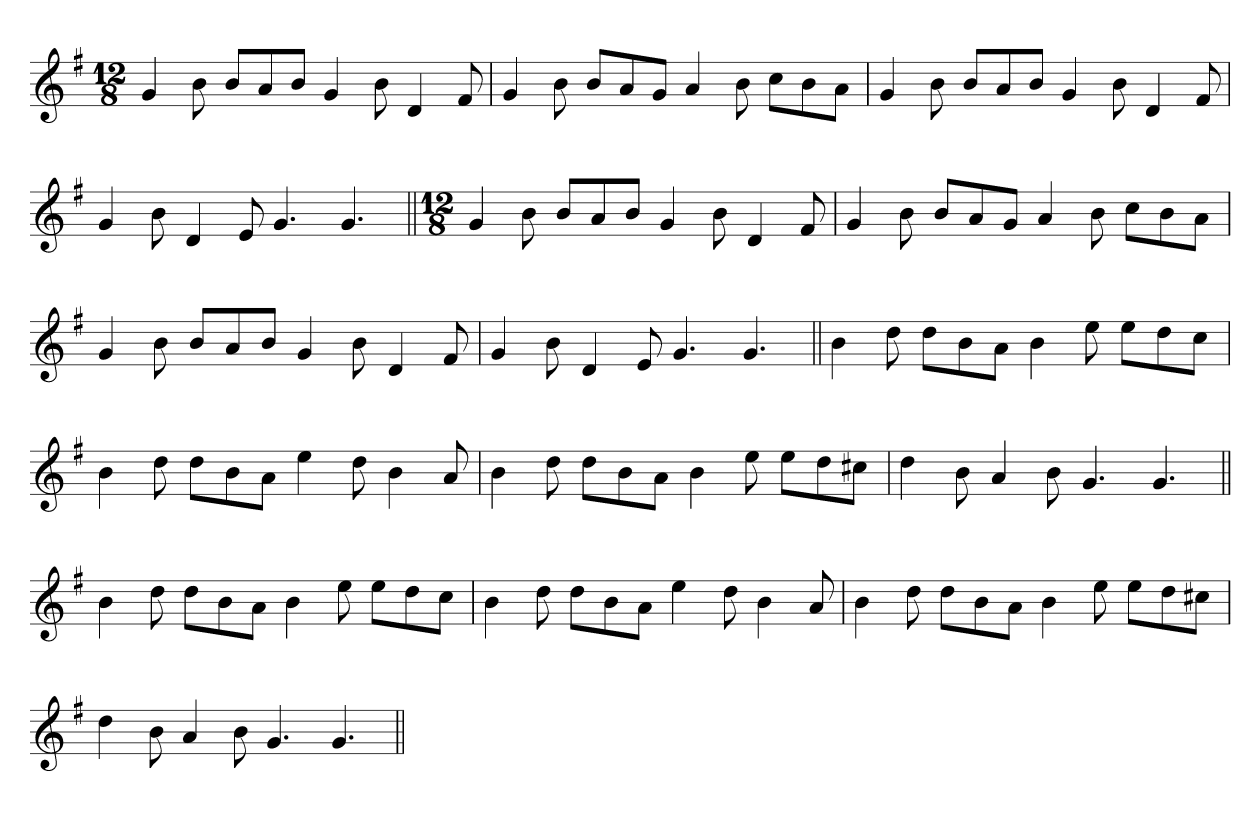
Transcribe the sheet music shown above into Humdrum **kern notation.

**kern
*part1
*staff1
*clefG2
*k[f#]
*G:
*M12/8
=1
4g
8b
8bL
8a
8bJ
4g
8b
4d
8f#
=
4g
8b
8bL
8a
8gJ
4a
8b
8ccL
8b
8aJ
=
4g
8b
8bL
8a
8bJ
4g
8b
4d
8f#
=
4g
8b
4d
8e
4.g
4.g
=||
*M12/8
4g
8b
8bL
8a
8bJ
4g
8b
4d
8f#
=
4g
8b
8bL
8a
8gJ
4a
8b
8ccL
8b
8aJ
=
4g
8b
8bL
8a
8bJ
4g
8b
4d
8f#
=
4g
8b
4d
8e
4.g
4.g
=||
4b
8dd
8ddL
8b
8aJ
4b
8ee
8eeL
8dd
8ccJ
=
4b
8dd
8ddL
8b
8aJ
4ee
8dd
4b
8a
=
4b
8dd
8ddL
8b
8aJ
4b
8ee
8eeL
8dd
8cc#XJ
=
4dd
8b
4a
8b
4.g
4.g
=||
4b
8dd
8ddL
8b
8aJ
4b
8ee
8eeL
8dd
8ccJ
=
4b
8dd
8ddL
8b
8aJ
4ee
8dd
4b
8a
=
4b
8dd
8ddL
8b
8aJ
4b
8ee
8eeL
8dd
8cc#XJ
=
4dd
8b
4a
8b
4.g
4.g
=||
*-
